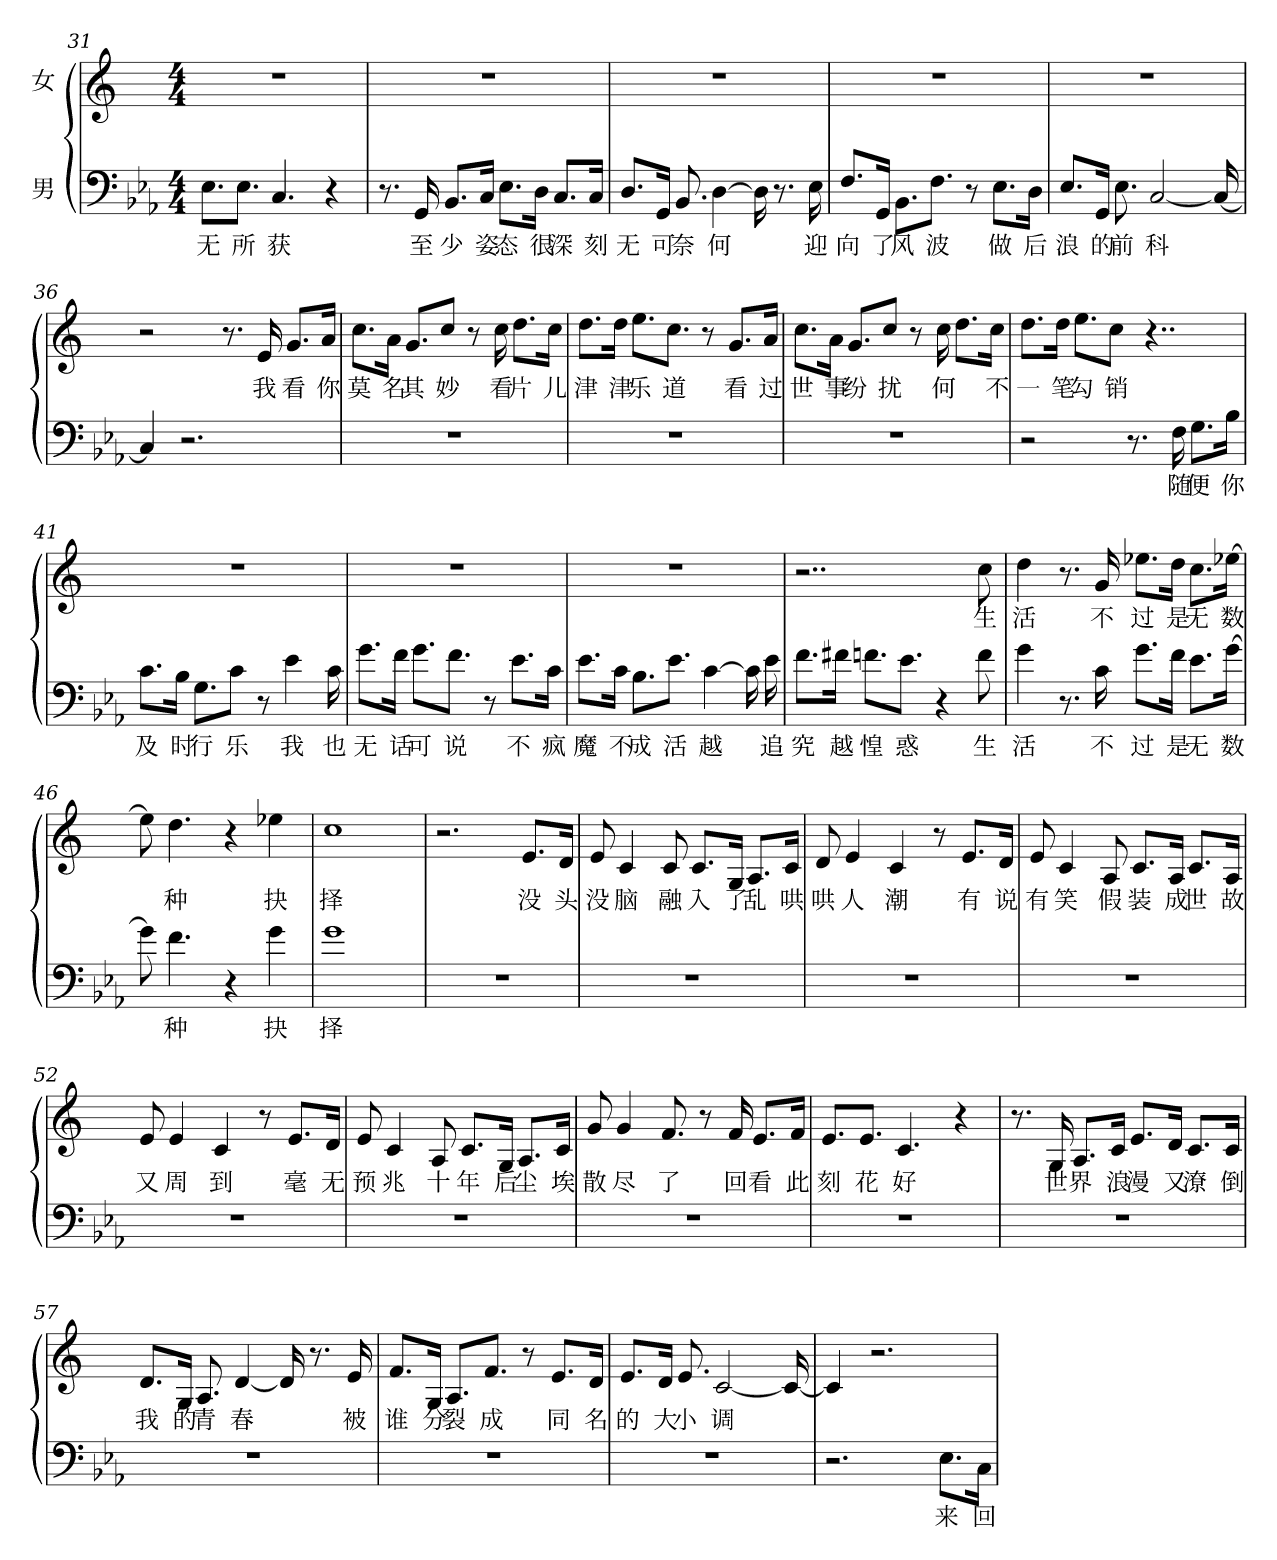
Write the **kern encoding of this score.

**kern	**text	**kern	**text
*part2	*part2	*part1	*part1
*staff2	*staff2	*staff1	*staff1
*I"男	*	*I"女	*
*clefF4	*	*clefG2	*
*k[b-e-a-]	*	*k[]	*
*c:	*	*C:	*
*M4/4	*	*M4/4	*
=31	=31	=31	=31
8.E-L	无	1r	.
8.E-J	所	.	.
4.C	获	.	.
4r	.	.	.
=32	=32	=32	=32
8.r	.	1r	.
16GG	至	.	.
8.BB-L	少	.	.
16CJk	姿	.	.
8.E-L	态	.	.
16DJk	很	.	.
8.CL	深	.	.
16CJk	刻	.	.
=33	=33	=33	=33
8.DL	无	1r	.
16GGJk	可	.	.
8.BB-	奈	.	.
[4D	何	.	.
16D]	.	.	.
8.r	.	.	.
16E-	迎	.	.
=34	=34	=34	=34
8.FL	向	1r	.
16GGJk	了	.	.
8.BB-L	风	.	.
8.FJ	波	.	.
8r	.	.	.
8.E-L	做	.	.
16DJk	后	.	.
=35	=35	=35	=35
8.E-L	浪	1r	.
16GGJk	的	.	.
8.E-	前	.	.
[2C	科	.	.
16C_	.	.	.
=36	=36	=36	=36
4C]	.	2r	.
2.r	.	.	.
.	.	8.r	.
.	.	16e	我
.	.	8.gL	看
.	.	16aJk	你
=37	=37	=37	=37
1r	.	8.ccL	莫
.	.	16aJk	名
.	.	8.gL	其
.	.	8ccJ	妙
.	.	8r	.
.	.	16cc	看
.	.	8.ddL	片
.	.	16ccJk	儿
=38	=38	=38	=38
1r	.	8.ddL	津
.	.	16ddJk	津
.	.	8.eeL	乐
.	.	8.ccJ	道
.	.	8r	.
.	.	8.gL	看
.	.	16aJk	过
=39	=39	=39	=39
1r	.	8.ccL	世
.	.	16aJk	事
.	.	8.gL	纷
.	.	8ccJ	扰
.	.	8r	.
.	.	16cc	何
.	.	8.ddL	--
.	.	16ccJk	不
=40	=40	=40	=40
2r	.	8.ddL	一
.	.	16ddJk	笔
.	.	8.eeL	勾
.	.	8ccJ	销
8.r	.	.	.
.	.	4..r	.
16F	随	.	.
8.GL	便	.	.
16B-Jk	你	.	.
=41	=41	=41	=41
8.cL	及	1r	.
16B-Jk	时	.	.
8.GL	行	.	.
8cJ	乐	.	.
8r	.	.	.
4e-	我	.	.
16c	也	.	.
=42	=42	=42	=42
8.gL	无	1r	.
16fJk	话	.	.
8.gL	可	.	.
8.fJ	说	.	.
8r	.	.	.
8.e-L	不	.	.
16cJk	疯	.	.
=43	=43	=43	=43
8.e-L	魔	1r	.
16cJk	不	.	.
8.B-L	成	.	.
8.e-J	活	.	.
[4c	越	.	.
16c]	.	.	.
16e-	追	.	.
=44	=44	=44	=44
8.fL	究	2..r	.
16f#XJk	越	.	.
8.fnL	惶	.	.
8.e-J	惑	.	.
4r	.	.	.
8f	生	8cc	生
=45	=45	=45	=45
4g	活	4dd	活
8.r	.	8.r	.
16c	不	16g	不
8.gL	过	8.ee-XL	过
16fJk	是	16ddJk	是
8.e-L	无	8.ccL	无
[16gJk	数	[16ee-XJk	数
=46	=46	=46	=46
8g]	.	8ee-]	.
4.f	种	4.dd	种
4r	.	4r	.
4g	抉	4ee-X	抉
=47	=47	=47	=47
1g	择	1cc	择
=48	=48	=48	=48
1r	.	2.r	.
.	.	8.eL	没
.	.	16dJk	头
=49	=49	=49	=49
1r	.	8e	没
.	.	4c	脑
.	.	8c	融
.	.	8.cL	入
.	.	16GJk	了
.	.	8.AL	乱
.	.	16cJk	哄
=50	=50	=50	=50
1r	.	8d	哄
.	.	4e	人
.	.	4c	潮
.	.	8r	.
.	.	8.eL	有
.	.	16dJk	说
=51	=51	=51	=51
1r	.	8e	有
.	.	4c	笑
.	.	8A	假
.	.	8.cL	装
.	.	16AJk	成
.	.	8.cL	世
.	.	16AJk	故
=52	=52	=52	=52
1r	.	8e	又
.	.	4e	周
.	.	4c	到
.	.	8r	.
.	.	8.eL	毫
.	.	16dJk	无
=53	=53	=53	=53
1r	.	8e	预
.	.	4c	兆
.	.	8A	十
.	.	8.cL	年
.	.	16GJk	后
.	.	8.AL	尘
.	.	16cJk	埃
=54	=54	=54	=54
1r	.	8g	散
.	.	4g	尽
.	.	8.f	了
.	.	8r	.
.	.	16f	回
.	.	8.eL	看
.	.	16fJk	此
=55	=55	=55	=55
1r	.	8.eL	刻
.	.	8.eJ	花
.	.	4.c	好
.	.	4r	.
=56	=56	=56	=56
1r	.	8.r	.
.	.	16G	世
.	.	8.AL	界
.	.	16cJk	浪
.	.	8.eL	漫
.	.	16dJk	又
.	.	8.cL	潦
.	.	16cJk	倒
=57	=57	=57	=57
1r	.	8.dL	我
.	.	16GJk	的
.	.	8.A	青
.	.	[4d	春
.	.	16d]	.
.	.	8.r	.
.	.	16e	被
=58	=58	=58	=58
1r	.	8.fL	谁
.	.	16GJk	分
.	.	8.AL	裂
.	.	8.fJ	成
.	.	8r	.
.	.	8.eL	同
.	.	16dJk	名
=59	=59	=59	=59
1r	.	8.eL	的
.	.	16dJk	大
.	.	8.e	小
.	.	[2c	调
.	.	16c_	.
=60	=60	=60	=60
2.r	.	4c]	.
.	.	2.r	.
8.E-L	来	.	.
16CJk	回	.	.
=	=	=	=
*-	*-	*-	*-
